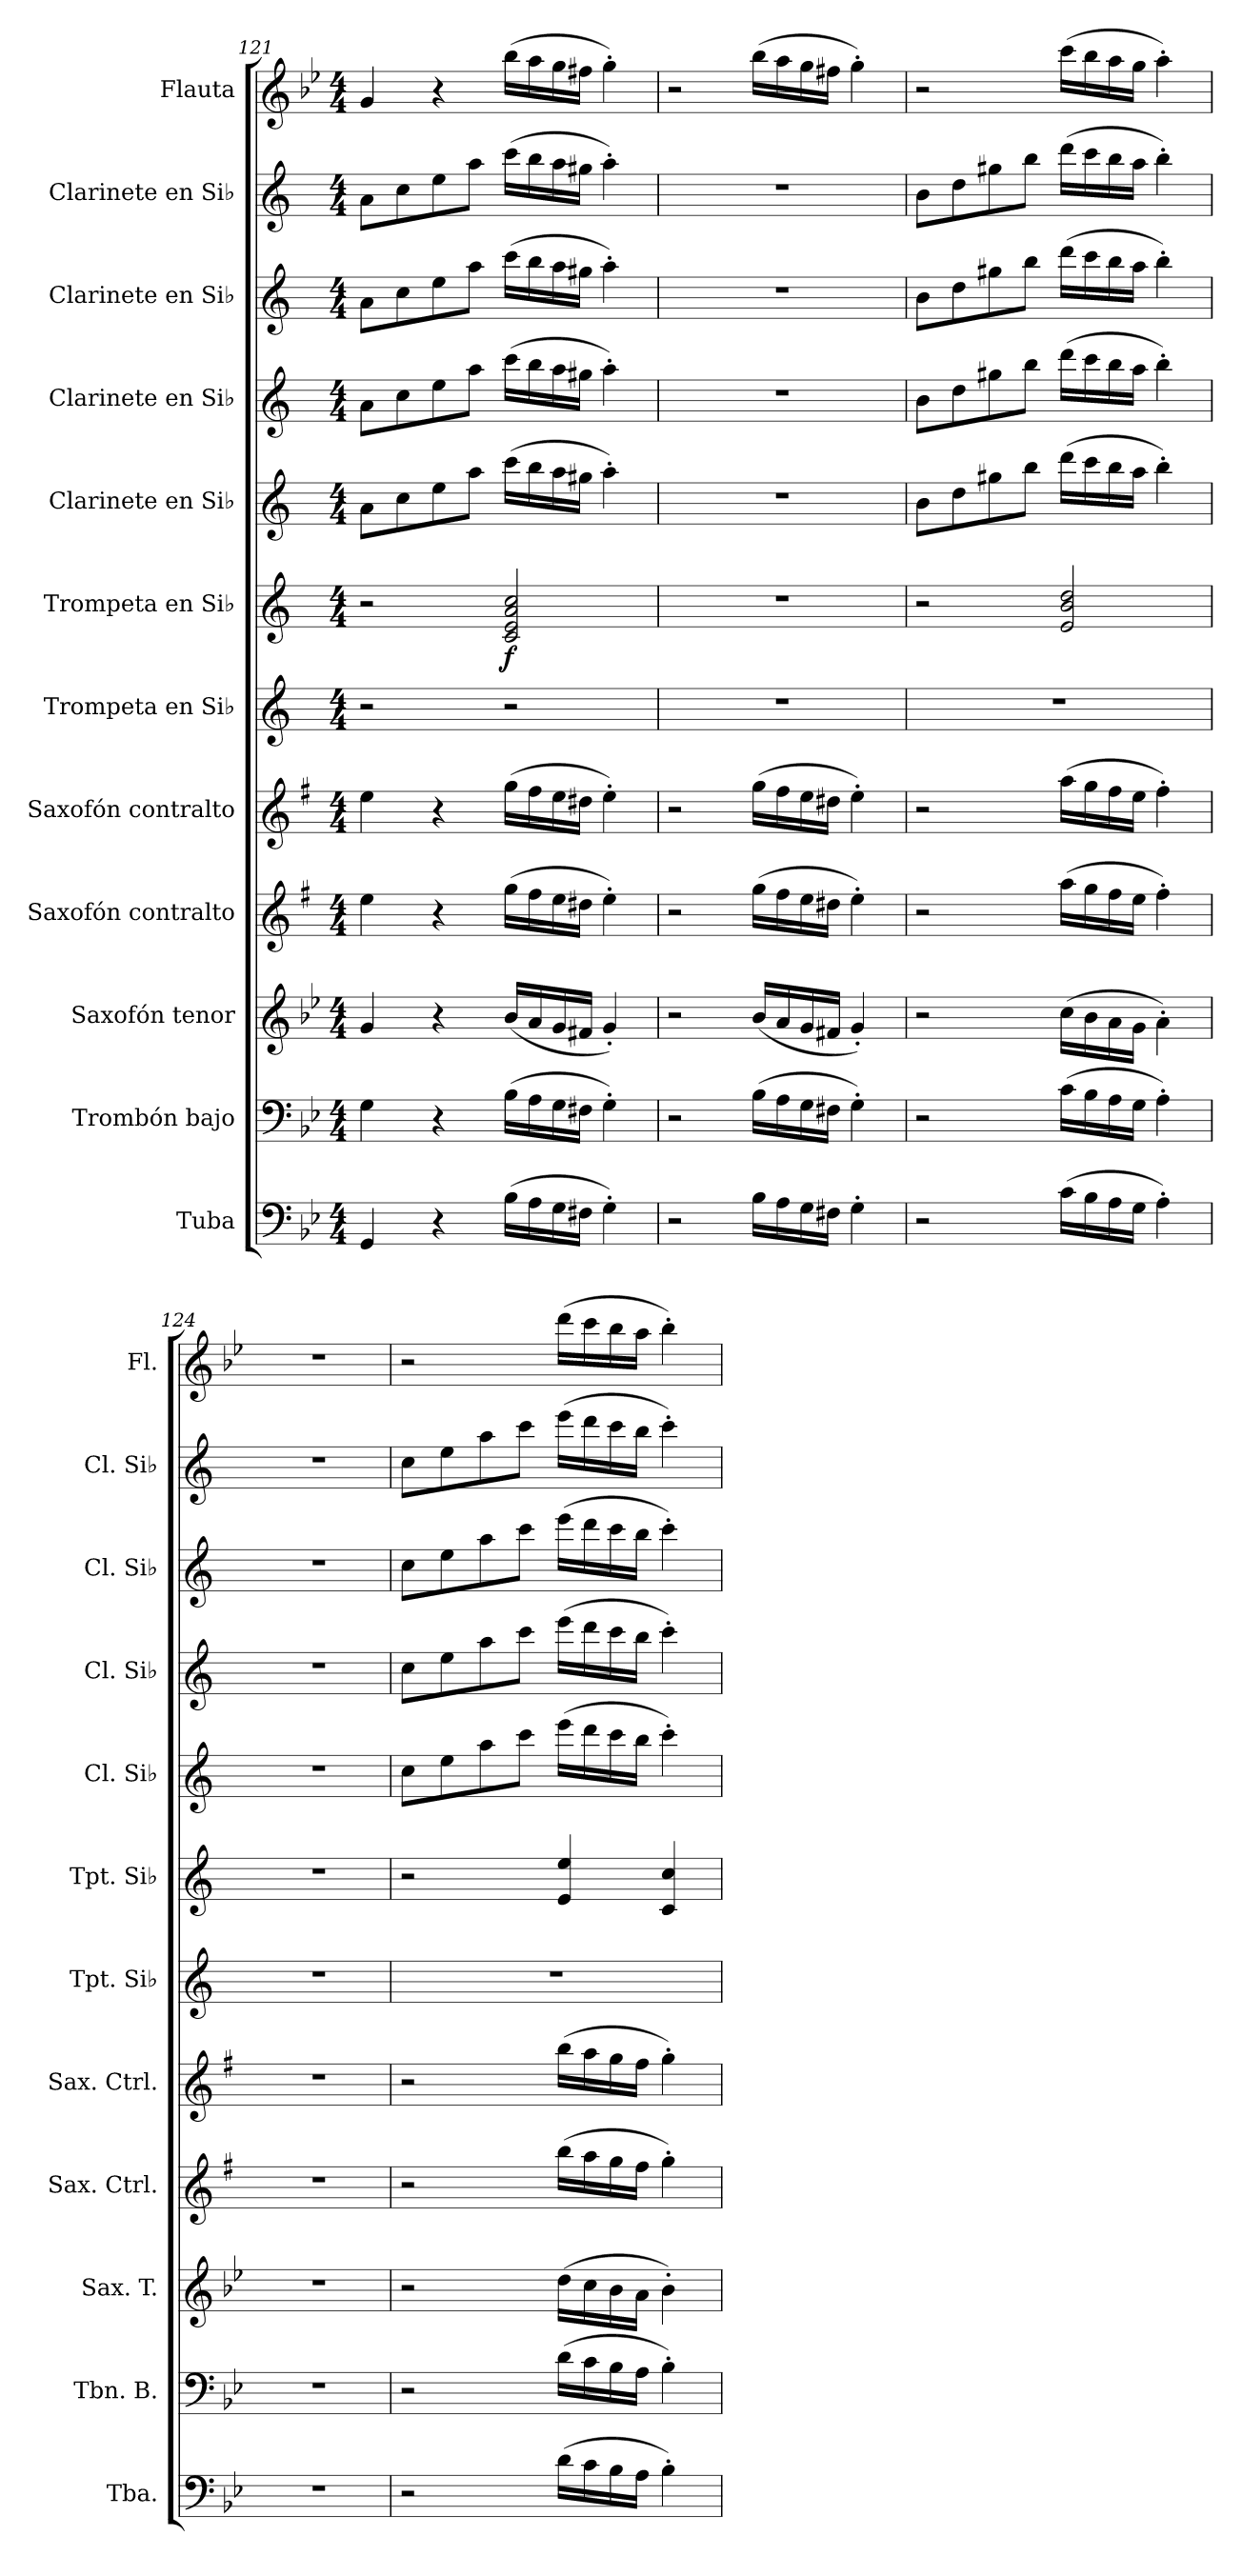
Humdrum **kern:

**kern	**kern	**kern	**kern	**kern	**kern	**kern	**dynam	**kern	**kern	**kern	**kern	**kern
*part12	*part11	*part10	*part9	*part8	*part7	*part6	*part6	*part5	*part4	*part3	*part2	*part1
*staff12	*staff11	*staff10	*staff9	*staff8	*staff7	*staff6	*staff6	*staff5	*staff4	*staff3	*staff2	*staff1
*I"Tuba	*I"Trombón bajo	*I"Saxofón tenor	*I"Saxofón contralto	*I"Saxofón contralto	*I"Trompeta en Si♭	*I"Trompeta en Si♭	*	*I"Clarinete en Si♭	*I"Clarinete en Si♭	*I"Clarinete en Si♭	*I"Clarinete en Si♭	*I"Flauta
*I'Tba.	*I'Tbn. B.	*I'Sax. T.	*I'Sax. Ctrl.	*I'Sax. Ctrl.	*I'Tpt. Si♭	*I'Tpt. Si♭	*	*I'Cl. Si♭	*I'Cl. Si♭	*I'Cl. Si♭	*I'Cl. Si♭	*I'Fl.
!!LO:PB:g=z
*clefF4	*clefF4	*clefG2	*clefG2	*clefG2	*clefG2	*clefG2	*	*clefG2	*clefG2	*clefG2	*clefG2	*clefG2
*	*	*ITrd8c14	*ITrd5c9	*ITrd5c9	*ITrd1c2	*ITrd1c2	*	*ITrd1c2	*ITrd1c2	*ITrd1c2	*ITrd1c2	*
*k[b-e-]	*k[b-e-]	*k[b-e-]	*k[b-e-]	*k[b-e-]	*k[b-e-]	*k[b-e-]	*	*k[b-e-]	*k[b-e-]	*k[b-e-]	*k[b-e-]	*k[b-e-]
*M4/4	*M4/4	*M4/4	*M4/4	*M4/4	*M4/4	*M4/4	*	*M4/4	*M4/4	*M4/4	*M4/4	*M4/4
=121	=121	=121	=121	=121	=121	=121	=121	=121	=121	=121	=121	=121
4GG/	4G\	4G/	4g\	4g\	2r	2r	.	8g\L	8g\L	8g\L	8g\L	4g/
.	.	.	.	.	.	.	.	8b-\	8b-\	8b-\	8b-\	.
4r	4r	4r	4r	4r	.	.	.	8dd\	8dd\	8dd\	8dd\	4r
.	.	.	.	.	.	.	.	8gg\J	8gg\J	8gg\J	8gg\J	.
!	!	!	!	!	!	!	!LO:DY:b	!	!	!	!	!
(>16B-\LL	(>16B-\LL	(<16B-/LL	(>16b-\LL	(>16b-\LL	2r	2B-/ 2d/ 2g/ 2b-/	f	(>16bb-\LL	(>16bb-\LL	(>16bb-\LL	(>16bb-\LL	(>16bb-\LL
16A\	16A\	16A/	16a\	16a\	.	.	.	16aa\	16aa\	16aa\	16aa\	16aa\
16G\	16G\	16G/	16g\	16g\	.	.	.	16gg\	16gg\	16gg\	16gg\	16gg\
16F#X\JJ	16F#X\JJ	16F#X/JJ	16f#X\JJ	16f#X\JJ	.	.	.	16ff#X\JJ	16ff#X\JJ	16ff#X\JJ	16ff#X\JJ	16ff#X\JJ
4G'\)	4G'\)	4G'/)	4g'\)	4g'\)	.	.	.	4gg'\)	4gg'\)	4gg'\)	4gg'\)	4gg'\)
=122	=122	=122	=122	=122	=122	=122	=122	=122	=122	=122	=122	=122
2r	2r	2r	2r	2r	1r	1r	.	1r	1r	1r	1r	2r
16B-\LL	(>16B-\LL	(<16B-/LL	(>16b-\LL	(>16b-\LL	.	.	.	.	.	.	.	(>16bb-\LL
16A\	16A\	16A/	16a\	16a\	.	.	.	.	.	.	.	16aa\
16G\	16G\	16G/	16g\	16g\	.	.	.	.	.	.	.	16gg\
16F#X\JJ	16F#X\JJ	16F#X/JJ	16f#X\JJ	16f#X\JJ	.	.	.	.	.	.	.	16ff#X\JJ
4G'\	4G'\)	4G'/)	4g'\)	4g'\)	.	.	.	.	.	.	.	4gg'\)
=123	=123	=123	=123	=123	=123	=123	=123	=123	=123	=123	=123	=123
2r	2r	2r	2r	2r	1r	2r	.	8a\L	8a\L	8a\L	8a\L	2r
.	.	.	.	.	.	.	.	8cc\	8cc\	8cc\	8cc\	.
.	.	.	.	.	.	.	.	8ff#X\	8ff#X\	8ff#X\	8ff#X\	.
.	.	.	.	.	.	.	.	8aa\J	8aa\J	8aa\J	8aa\J	.
(>16c\LL	(>16c\LL	(>16c\LL	(>16cc\LL	(>16cc\LL	.	2d/ 2a/ 2cc/	.	(>16ccc\LL	(>16ccc\LL	(>16ccc\LL	(>16ccc\LL	(>16ccc\LL
16B-\	16B-\	16B-\	16b-\	16b-\	.	.	.	16bb-\	16bb-\	16bb-\	16bb-\	16bb-\
16A\	16A\	16A\	16a\	16a\	.	.	.	16aa\	16aa\	16aa\	16aa\	16aa\
16G\JJ	16G\JJ	16G\JJ	16g\JJ	16g\JJ	.	.	.	16gg\JJ	16gg\JJ	16gg\JJ	16gg\JJ	16gg\JJ
4A'\)	4A'\)	4A'\)	4a'\)	4a'\)	.	.	.	4aa'\)	4aa'\)	4aa'\)	4aa'\)	4aa'\)
=124	=124	=124	=124	=124	=124	=124	=124	=124	=124	=124	=124	=124
1r	1r	1r	1r	1r	1r	1r	.	1r	1r	1r	1r	1r
!!LO:PB:g=z
=125	=125	=125	=125	=125	=125	=125	=125	=125	=125	=125	=125	=125
2r	2r	2r	2r	2r	1r	2r	.	8b-\L	8b-\L	8b-\L	8b-\L	2r
.	.	.	.	.	.	.	.	8dd\	8dd\	8dd\	8dd\	.
.	.	.	.	.	.	.	.	8gg\	8gg\	8gg\	8gg\	.
.	.	.	.	.	.	.	.	8bb-\J	8bb-\J	8bb-\J	8bb-\J	.
(>16d\LL	(>16d\LL	(>16d\LL	(>16dd\LL	(>16dd\LL	.	4d/ 4dd/	.	(>16ddd\LL	(>16ddd\LL	(>16ddd\LL	(>16ddd\LL	(>16ddd\LL
16c\	16c\	16c\	16cc\	16cc\	.	.	.	16ccc\	16ccc\	16ccc\	16ccc\	16ccc\
16B-\	16B-\	16B-\	16b-\	16b-\	.	.	.	16bb-\	16bb-\	16bb-\	16bb-\	16bb-\
16A\JJ	16A\JJ	16A\JJ	16a\JJ	16a\JJ	.	.	.	16aa\JJ	16aa\JJ	16aa\JJ	16aa\JJ	16aa\JJ
4B-'\)	4B-'\)	4B-'\)	4b-'\)	4b-'\)	.	4B-/ 4b-/	.	4bb-'\)	4bb-'\)	4bb-'\)	4bb-'\)	4bb-'\)
=	=	=	=	=	=	=	=	=	=	=	=	=
*-	*-	*-	*-	*-	*-	*-	*-	*-	*-	*-	*-	*-
